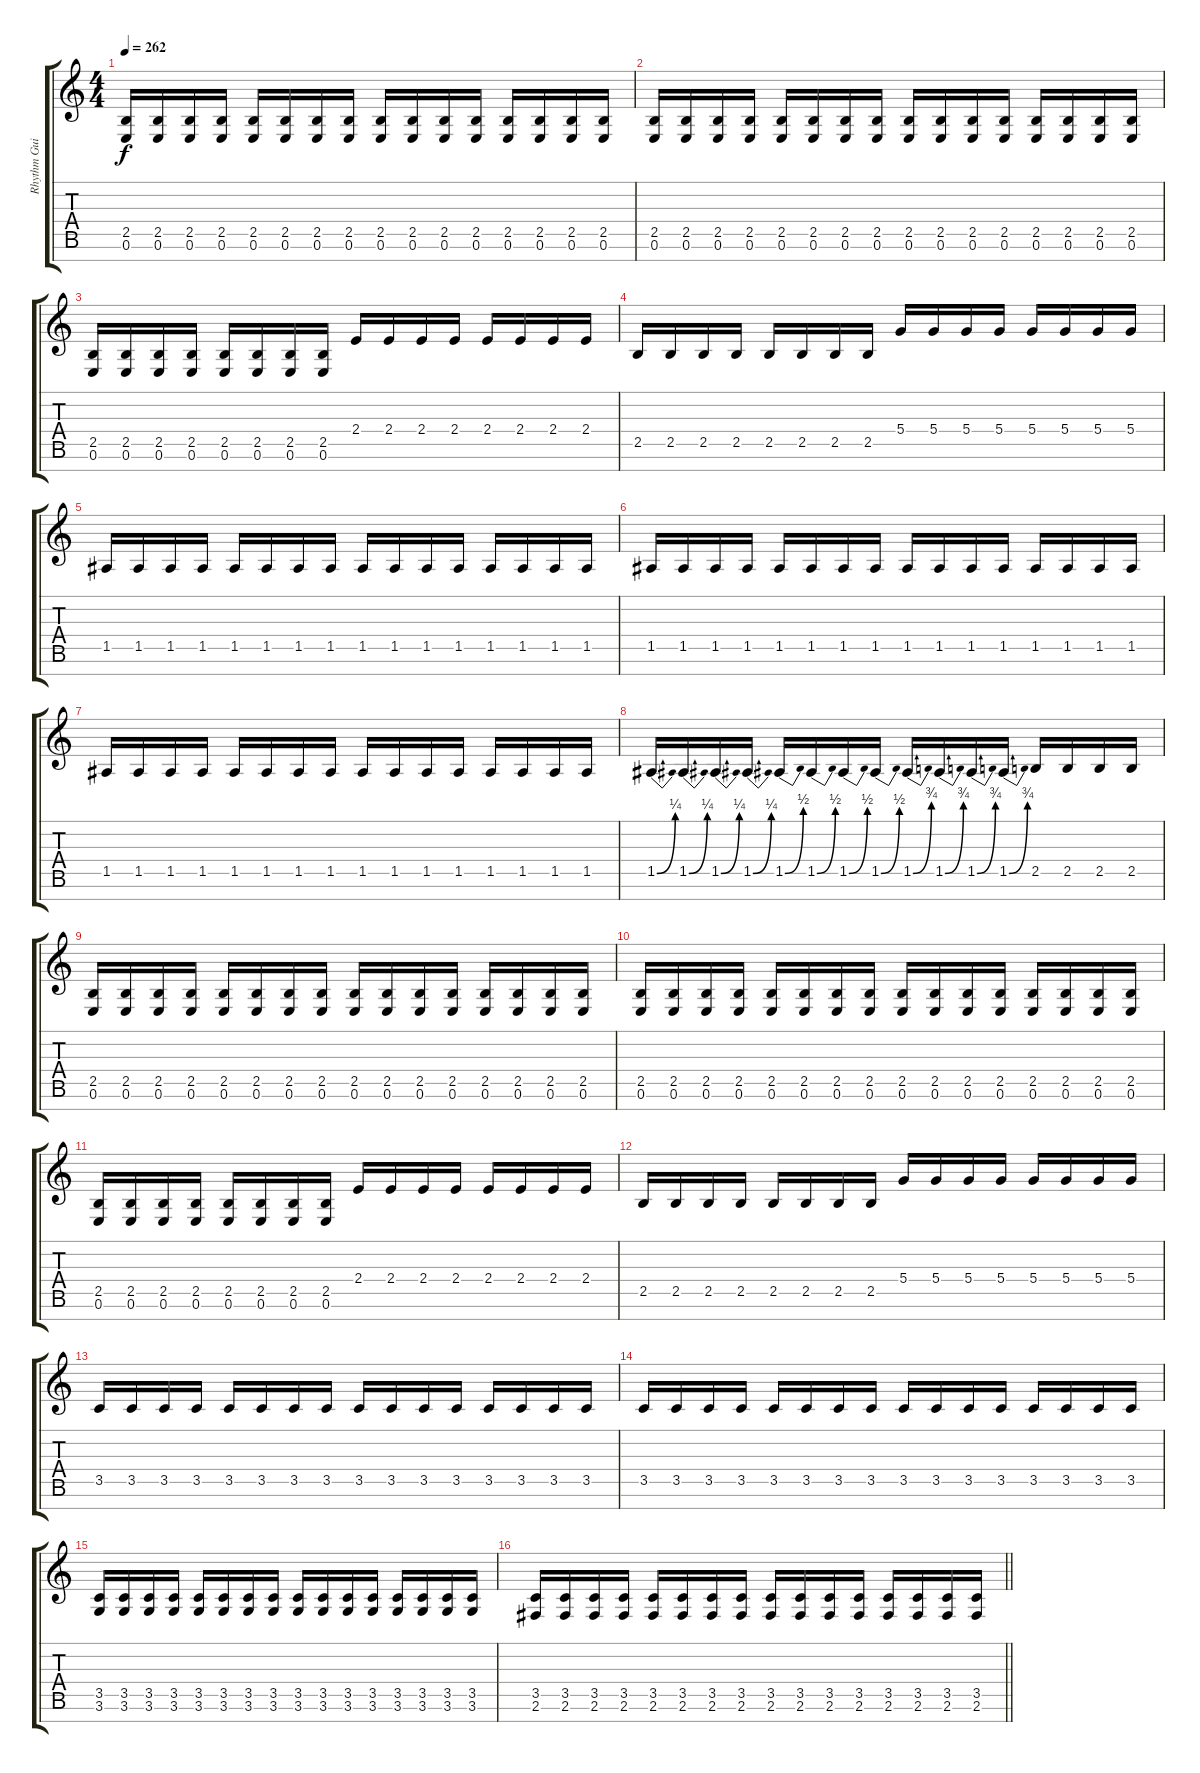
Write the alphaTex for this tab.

\track ("Rhythm Guitar 2" "Rhythm Gui") {instrument overdrivenguitar}
\staff {score tabs}
\tuning (E4 B3 G3 D3 A2 E2 B1) {hide}
\ts (4 4)
\tempo 262
\clef g2
\ks c
(2.5 0.6).16{dy f} (2.5 0.6).16 (2.5 0.6).16 (2.5 0.6).16 (2.5 0.6).16 (2.5 0.6).16 (2.5 0.6).16 (2.5 0.6).16 (2.5 0.6).16 (2.5 0.6).16 (2.5 0.6).16 (2.5 0.6).16 (2.5 0.6).16 (2.5 0.6).16 (2.5 0.6).16 (2.5 0.6).16 |
(2.5 0.6).16 (2.5 0.6).16 (2.5 0.6).16 (2.5 0.6).16 (2.5 0.6).16 (2.5 0.6).16 (2.5 0.6).16 (2.5 0.6).16 (2.5 0.6).16 (2.5 0.6).16 (2.5 0.6).16 (2.5 0.6).16 (2.5 0.6).16 (2.5 0.6).16 (2.5 0.6).16 (2.5 0.6).16 |
(2.5 0.6).16 (2.5 0.6).16 (2.5 0.6).16 (2.5 0.6).16 (2.5 0.6).16 (2.5 0.6).16 (2.5 0.6).16 (2.5 0.6).16 2.4.16 2.4.16 2.4.16 2.4.16 2.4.16 2.4.16 2.4.16 2.4.16 |
2.5.16 2.5.16 2.5.16 2.5.16 2.5.16 2.5.16 2.5.16 2.5.16 5.4.16 5.4.16 5.4.16 5.4.16 5.4.16 5.4.16 5.4.16 5.4.16 |
1.5.16 1.5.16 1.5.16 1.5.16 1.5.16 1.5.16 1.5.16 1.5.16 1.5.16 1.5.16 1.5.16 1.5.16 1.5.16 1.5.16 1.5.16 1.5.16 |
1.5.16 1.5.16 1.5.16 1.5.16 1.5.16 1.5.16 1.5.16 1.5.16 1.5.16 1.5.16 1.5.16 1.5.16 1.5.16 1.5.16 1.5.16 1.5.16 |
1.5.16 1.5.16 1.5.16 1.5.16 1.5.16 1.5.16 1.5.16 1.5.16 1.5.16 1.5.16 1.5.16 1.5.16 1.5.16 1.5.16 1.5.16 1.5.16 |
1.5{be (bend 0 0 60 1)}.16 1.5{be (bend 0 0 60 1)}.16 1.5{be (bend 0 0 60 1)}.16 1.5{be (bend 0 0 60 1)}.16 1.5{be (bend 0 0 60 2)}.16 1.5{be (bend 0 0 60 2)}.16 1.5{be (bend 0 0 60 2)}.16 1.5{be (bend 0 0 60 2)}.16 1.5{be (bend 0 0 60 3)}.16 1.5{be (bend 0 0 60 3)}.16 1.5{be (bend 0 0 60 3)}.16 1.5{be (bend 0 0 60 3)}.16 2.5.16 2.5.16 2.5.16 2.5.16 |
(2.5 0.6).16 (2.5 0.6).16 (2.5 0.6).16 (2.5 0.6).16 (2.5 0.6).16 (2.5 0.6).16 (2.5 0.6).16 (2.5 0.6).16 (2.5 0.6).16 (2.5 0.6).16 (2.5 0.6).16 (2.5 0.6).16 (2.5 0.6).16 (2.5 0.6).16 (2.5 0.6).16 (2.5 0.6).16 |
(2.5 0.6).16 (2.5 0.6).16 (2.5 0.6).16 (2.5 0.6).16 (2.5 0.6).16 (2.5 0.6).16 (2.5 0.6).16 (2.5 0.6).16 (2.5 0.6).16 (2.5 0.6).16 (2.5 0.6).16 (2.5 0.6).16 (2.5 0.6).16 (2.5 0.6).16 (2.5 0.6).16 (2.5 0.6).16 |
(2.5 0.6).16 (2.5 0.6).16 (2.5 0.6).16 (2.5 0.6).16 (2.5 0.6).16 (2.5 0.6).16 (2.5 0.6).16 (2.5 0.6).16 2.4.16 2.4.16 2.4.16 2.4.16 2.4.16 2.4.16 2.4.16 2.4.16 |
2.5.16 2.5.16 2.5.16 2.5.16 2.5.16 2.5.16 2.5.16 2.5.16 5.4.16 5.4.16 5.4.16 5.4.16 5.4.16 5.4.16 5.4.16 5.4.16 |
3.5.16 3.5.16 3.5.16 3.5.16 3.5.16 3.5.16 3.5.16 3.5.16 3.5.16 3.5.16 3.5.16 3.5.16 3.5.16 3.5.16 3.5.16 3.5.16 |
3.5.16 3.5.16 3.5.16 3.5.16 3.5.16 3.5.16 3.5.16 3.5.16 3.5.16 3.5.16 3.5.16 3.5.16 3.5.16 3.5.16 3.5.16 3.5.16 |
(3.5 3.6).16 (3.5 3.6).16 (3.5 3.6).16 (3.5 3.6).16 (3.5 3.6).16 (3.5 3.6).16 (3.5 3.6).16 (3.5 3.6).16 (3.5 3.6).16 (3.5 3.6).16 (3.5 3.6).16 (3.5 3.6).16 (3.5 3.6).16 (3.5 3.6).16 (3.5 3.6).16 (3.5 3.6).16 |
\barLineRight lightlight
(3.5 2.6).16 (3.5 2.6).16 (3.5 2.6).16 (3.5 2.6).16 (3.5 2.6).16 (3.5 2.6).16 (3.5 2.6).16 (3.5 2.6).16 (3.5 2.6).16 (3.5 2.6).16 (3.5 2.6).16 (3.5 2.6).16 (3.5 2.6).16 (3.5 2.6).16 (3.5 2.6).16 (3.5 2.6).16
